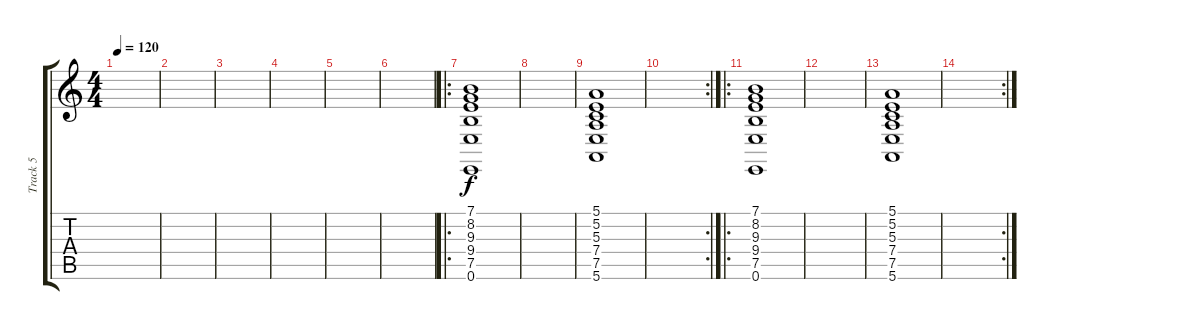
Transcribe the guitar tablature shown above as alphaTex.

\track ("Track 5" "Track 5") {instrument acousticgrandpiano}
\staff {score tabs}
\tuning (E4 B3 G3 D3 A2 E2) {hide}
\ts (4 4)
\tempo 120
\clef g2
\ks c
|
|
|
|
|
|
\ro
(7.1 8.2 9.3 9.4 7.5 0.6).1 |
|
(5.1 5.2 5.3 7.4 7.5 5.6).1 |
\rc 2
|
\ro
(7.1 8.2 9.3 9.4 7.5 0.6).1 |
|
(5.1 5.2 5.3 7.4 7.5 5.6).1 |
\rc 2
